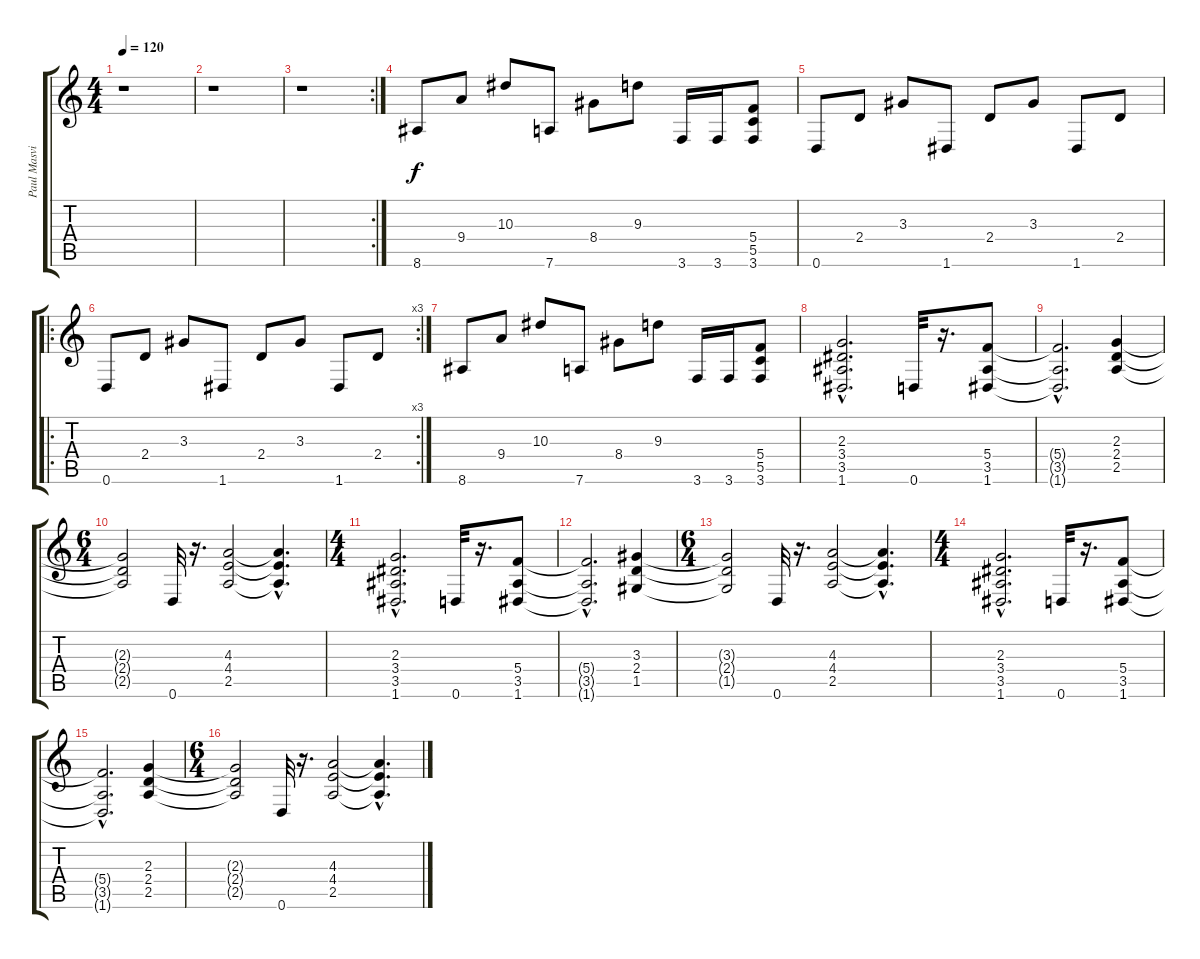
\track ("Paul Masvidal" "Paul Masvi") {instrument distortionguitar}
\staff {score tabs}
\tuning (D4 A3 F3 C3 G2 D2) {hide}
\ts (4 4)
\tempo 120
\clef g2
\ks c
r.1{dy f} |
r.1 |
\rc 2
r.1 |
8.6.8 9.4.8 10.3.8 7.6.8 8.4.8 9.3.8 3.6.16 3.6.16 (5.4 5.5 3.6).8 |
0.6.8 2.4.8 3.3.8 1.6.8 2.4.8 3.3.8 1.6.8 2.4.8 |
\ro
\rc 3
0.6.8 2.4.8 3.3.8 1.6.8 2.4.8 3.3.8 1.6.8 2.4.8 |
8.6.8 9.4.8 10.3.8 7.6.8 8.4.8 9.3.8 3.6.16 3.6.16 (5.4 5.5 3.6).8 |
(2.3{hac} 3.4{hac} 3.5{hac} 1.6{hac}).2{d} 0.6.32 r.16{d} (5.4 3.5 1.6).8 |
(5.4{hac t} 3.5{hac t} 1.6{hac t}).2{d} (2.3 2.4 2.5).4 |
\ts (6 4)
(2.3{t} 2.4{t} 2.5{t}).2 0.6.32 r.16{d} (4.3 4.4 2.5).2 (4.3{hac t} 4.4{hac t} 2.5{hac t}).4{d} |
\ts (4 4)
(2.3{hac} 3.4{hac} 3.5{hac} 1.6{hac}).2{d} 0.6.32 r.16{d} (5.4 3.5 1.6).8 |
(5.4{hac t} 3.5{hac t} 1.6{hac t}).2{d} (3.3 2.4 1.5).4 |
\ts (6 4)
(3.3{t} 2.4{t} 1.5{t}).2 0.6.32 r.16{d} (4.3 4.4 2.5).2 (4.3{hac t} 4.4{hac t} 2.5{hac t}).4{d} |
\ts (4 4)
(2.3{hac} 3.4{hac} 3.5{hac} 1.6{hac}).2{d} 0.6.32 r.16{d} (5.4 3.5 1.6).8 |
(5.4{hac t} 3.5{hac t} 1.6{hac t}).2{d} (2.3 2.4 2.5).4 |
\ts (6 4)
(2.3{t} 2.4{t} 2.5{t}).2 0.6.32 r.16{d} (4.3 4.4 2.5).2 (4.3{hac t} 4.4{hac t} 2.5{hac t}).4{d}
